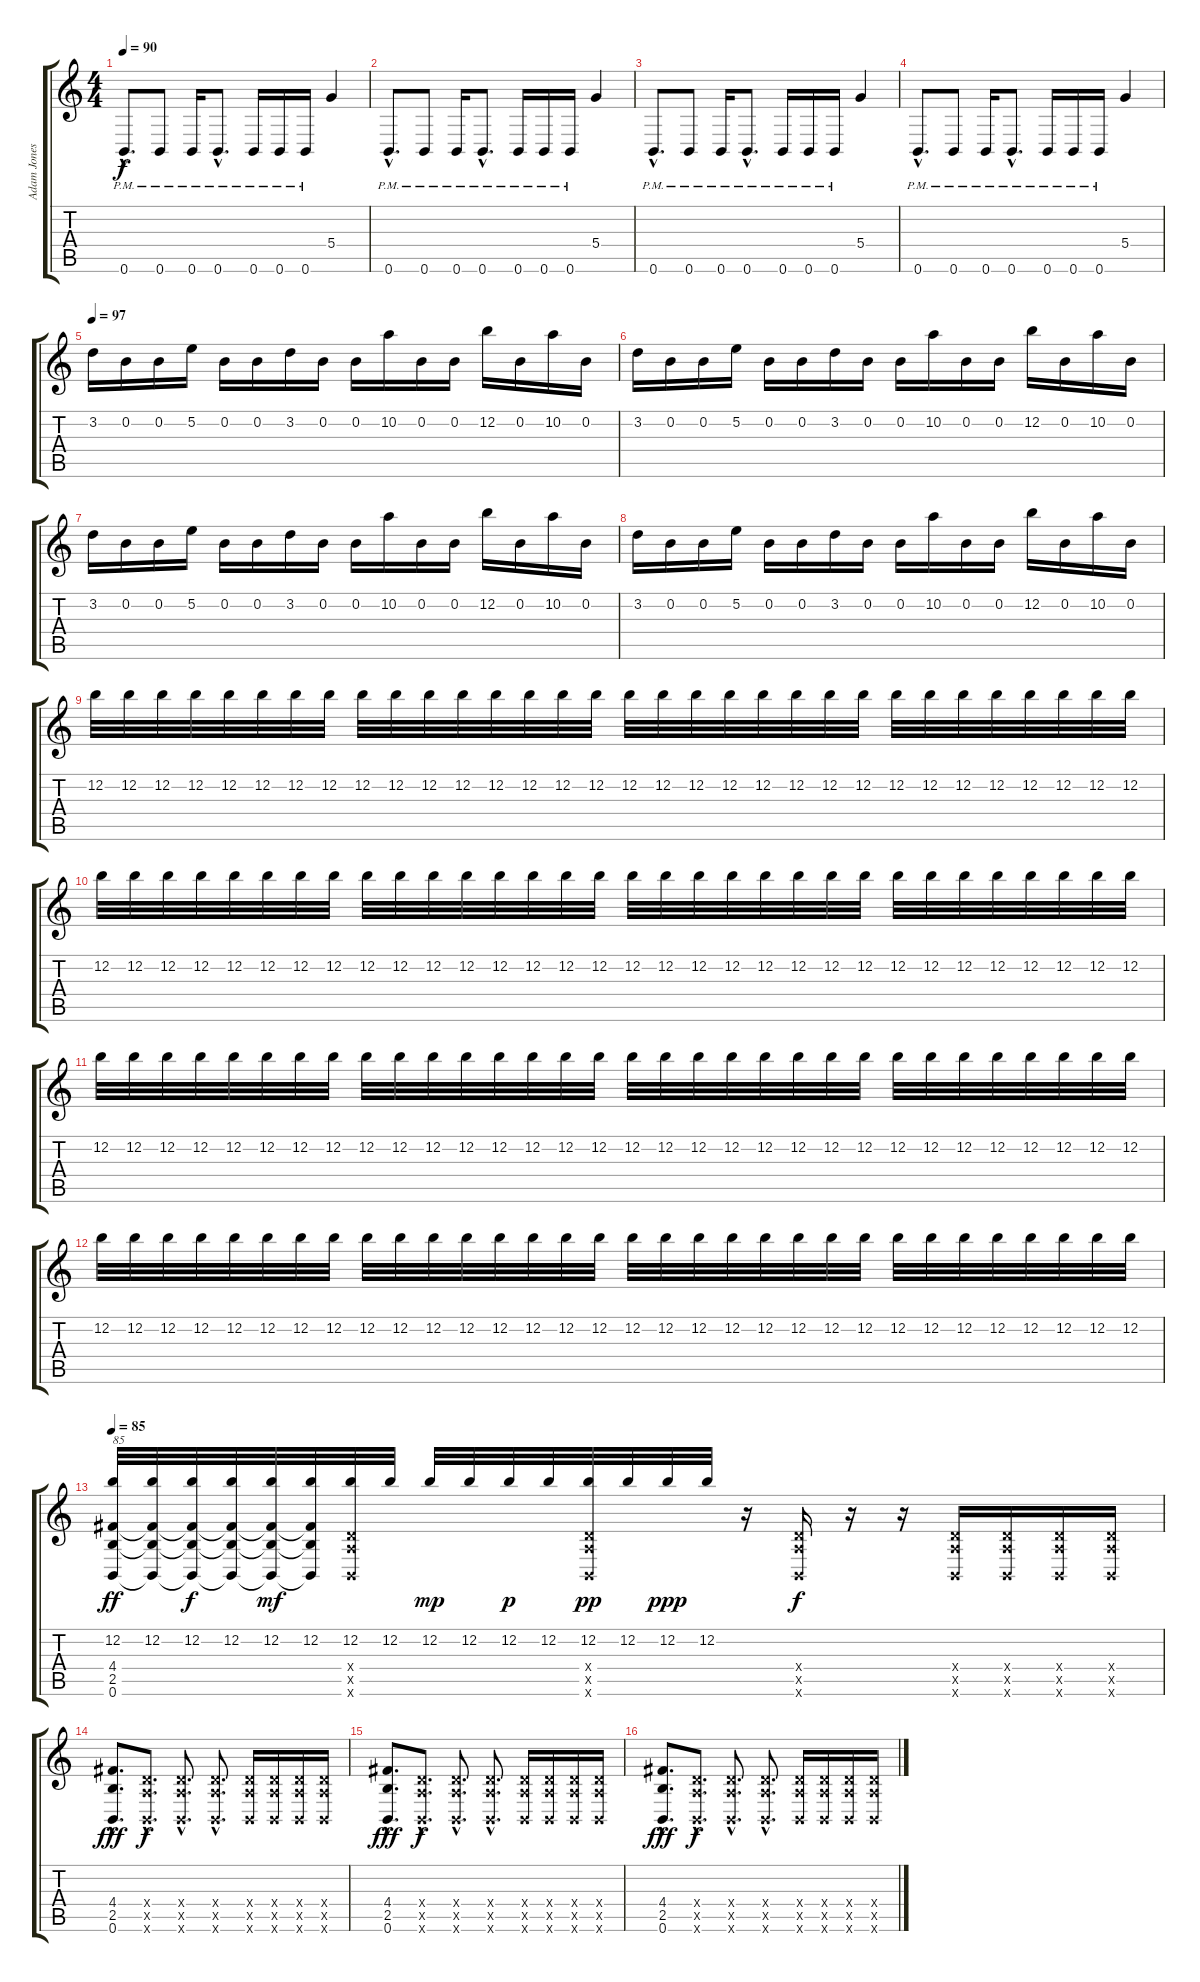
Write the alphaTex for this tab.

\track ("Adam Jones" "Adam Jones") {instrument distortionguitar}
\staff {score tabs}
\tuning (E4 B3 G3 D3 A2 B1) {hide}
\ts (4 4)
\tempo 90
\clef g2
\ks c
0.6{hac pm}.8{d dy f} 0.6{pm}.8 0.6{pm}.16 0.6{hac pm}.8{d} 0.6{pm}.16 0.6{pm}.16 0.6{pm}.16 5.4.4 |
0.6{hac pm}.8{d} 0.6{pm}.8 0.6{pm}.16 0.6{hac pm}.8{d} 0.6{pm}.16 0.6{pm}.16 0.6{pm}.16 5.4.4 |
0.6{hac pm}.8{d} 0.6{pm}.8 0.6{pm}.16 0.6{hac pm}.8{d} 0.6{pm}.16 0.6{pm}.16 0.6{pm}.16 5.4.4 |
0.6{hac pm}.8{d} 0.6{pm}.8 0.6{pm}.16 0.6{hac pm}.8{d} 0.6{pm}.16 0.6{pm}.16 0.6{pm}.16 5.4.4 |
\tempo 92
\tempo 97
3.2.16{volume 0} 0.2.16{volume 16} 0.2.16 5.2.16 0.2.16 0.2.16 3.2.16 0.2.16 0.2.16 10.2.16 0.2.16 0.2.16 12.2.16 0.2.16 10.2.16 0.2.16 |
3.2.16 0.2.16 0.2.16 5.2.16 0.2.16 0.2.16 3.2.16 0.2.16 0.2.16 10.2.16 0.2.16 0.2.16 12.2.16 0.2.16 10.2.16 0.2.16 |
3.2.16 0.2.16 0.2.16 5.2.16 0.2.16 0.2.16 3.2.16 0.2.16 0.2.16 10.2.16 0.2.16 0.2.16 12.2.16 0.2.16 10.2.16 0.2.16 |
3.2.16 0.2.16 0.2.16 5.2.16 0.2.16 0.2.16 3.2.16 0.2.16 0.2.16 10.2.16 0.2.16 0.2.16 12.2.16 0.2.16 10.2.16 0.2.16 |
12.2.32 12.2.32 12.2.32 12.2.32 12.2.32 12.2.32 12.2.32 12.2.32 12.2.32 12.2.32 12.2.32 12.2.32 12.2.32 12.2.32 12.2.32 12.2.32 12.2.32 12.2.32 12.2.32 12.2.32 12.2.32 12.2.32 12.2.32 12.2.32 12.2.32 12.2.32 12.2.32 12.2.32 12.2.32 12.2.32 12.2.32 12.2.32 |
12.2.32 12.2.32 12.2.32 12.2.32 12.2.32 12.2.32 12.2.32 12.2.32 12.2.32 12.2.32 12.2.32 12.2.32 12.2.32 12.2.32 12.2.32 12.2.32 12.2.32 12.2.32 12.2.32 12.2.32 12.2.32 12.2.32 12.2.32 12.2.32 12.2.32 12.2.32 12.2.32 12.2.32 12.2.32 12.2.32 12.2.32 12.2.32 |
12.2.32 12.2.32 12.2.32 12.2.32 12.2.32 12.2.32 12.2.32 12.2.32 12.2.32 12.2.32 12.2.32 12.2.32 12.2.32 12.2.32 12.2.32 12.2.32 12.2.32 12.2.32 12.2.32 12.2.32 12.2.32 12.2.32 12.2.32 12.2.32 12.2.32 12.2.32 12.2.32 12.2.32 12.2.32 12.2.32 12.2.32 12.2.32 |
12.2.32 12.2.32 12.2.32 12.2.32 12.2.32 12.2.32 12.2.32 12.2.32 12.2.32 12.2.32 12.2.32 12.2.32 12.2.32 12.2.32 12.2.32 12.2.32 12.2.32 12.2.32 12.2.32 12.2.32 12.2.32 12.2.32 12.2.32 12.2.32 12.2.32 12.2.32 12.2.32 12.2.32 12.2.32 12.2.32 12.2.32 12.2.32 |
\tempo 85
(12.2 4.4 2.5 0.6).32{txt "85" dy ff} (12.2 4.4{t} 2.5{t} 0.6{t}).32 (12.2 4.4{t} 2.5{t} 0.6{t}).32{dy f} (12.2 4.4{t} 2.5{t} 0.6{t}).32 (12.2 4.4{t} 2.5{t} 0.6{t}).32{dy mf} (12.2 4.4{t} 2.5{t} 0.6{t}).32 (12.2 0.4{x} 0.5{x} 0.6{x}).32 12.2.32 12.2.32{dy mp} 12.2.32 12.2.32{dy p} 12.2.32 (12.2 0.4{x} 0.5{x} 0.6{x}).32{dy pp} 12.2.32 12.2.32{dy ppp} 12.2.32 r.16 (0.4{x} 0.5{x} 0.6{x}).16{dy f} r.16 r.16 (0.4{x} 0.5{x} 0.6{x}).16 (0.4{x} 0.5{x} 0.6{x}).16 (0.4{x} 0.5{x} 0.6{x}).16 (0.4{x} 0.5{x} 0.6{x}).16 |
(4.4{hac} 2.5{hac} 0.6{hac}).8{d dy fff} (0.4{hac x} 0.5{hac x} 0.6{hac x}).8{d dy f} (0.4{hac x} 0.5{hac x} 0.6{hac x}).8{d} (0.4{hac x} 0.5{hac x} 0.6{hac x}).8{d} (0.4{x} 0.5{x} 0.6{x}).16 (0.4{x} 0.5{x} 0.6{x}).16 (0.4{x} 0.5{x} 0.6{x}).16 (0.4{x} 0.5{x} 0.6{x}).16 |
(4.4{hac} 2.5{hac} 0.6{hac}).8{d dy fff} (0.4{hac x} 0.5{hac x} 0.6{hac x}).8{d dy f} (0.4{hac x} 0.5{hac x} 0.6{hac x}).8{d} (0.4{hac x} 0.5{hac x} 0.6{hac x}).8{d} (0.4{x} 0.5{x} 0.6{x}).16 (0.4{x} 0.5{x} 0.6{x}).16 (0.4{x} 0.5{x} 0.6{x}).16 (0.4{x} 0.5{x} 0.6{x}).16 |
(4.4{hac} 2.5{hac} 0.6{hac}).8{d dy fff} (0.4{hac x} 0.5{hac x} 0.6{hac x}).8{d dy f} (0.4{hac x} 0.5{hac x} 0.6{hac x}).8{d} (0.4{hac x} 0.5{hac x} 0.6{hac x}).8{d} (0.4{x} 0.5{x} 0.6{x}).16 (0.4{x} 0.5{x} 0.6{x}).16 (0.4{x} 0.5{x} 0.6{x}).16 (0.4{x} 0.5{x} 0.6{x}).16
